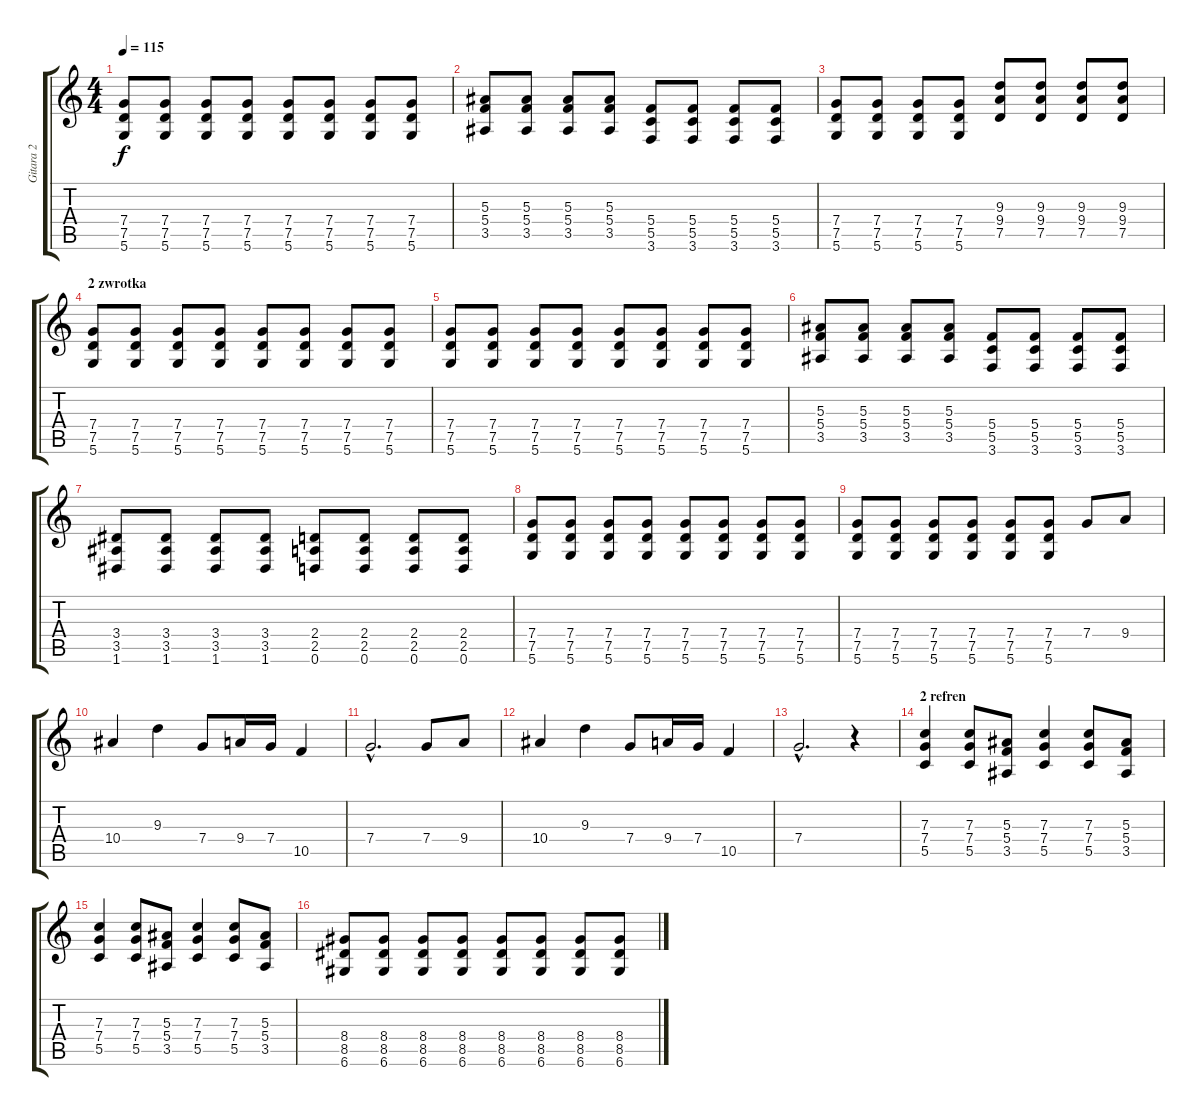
\track ("Gitara 2" "Gitara 2") {instrument overdrivenguitar}
\staff {score tabs}
\tuning (D4 A3 F3 C3 G2 D2) {hide}
\ts (4 4)
\tempo 115
\clef g2
\ks c
(7.4 7.5 5.6).8{dy f} (7.4 7.5 5.6).8 (7.4 7.5 5.6).8 (7.4 7.5 5.6).8 (7.4 7.5 5.6).8 (7.4 7.5 5.6).8 (7.4 7.5 5.6).8 (7.4 7.5 5.6).8 |
(5.3 5.4 3.5).8 (5.3 5.4 3.5).8 (5.3 5.4 3.5).8 (5.3 5.4 3.5).8 (5.4 5.5 3.6).8 (5.4 5.5 3.6).8 (5.4 5.5 3.6).8 (5.4 5.5 3.6).8 |
(7.4 7.5 5.6).8 (7.4 7.5 5.6).8 (7.4 7.5 5.6).8 (7.4 7.5 5.6).8 (9.3 9.4 7.5).8 (9.3 9.4 7.5).8 (9.3 9.4 7.5).8 (9.3 9.4 7.5).8 |
\section ("" "2 zwrotka")
(7.4 7.5 5.6).8 (7.4 7.5 5.6).8 (7.4 7.5 5.6).8 (7.4 7.5 5.6).8 (7.4 7.5 5.6).8 (7.4 7.5 5.6).8 (7.4 7.5 5.6).8 (7.4 7.5 5.6).8 |
(7.4 7.5 5.6).8 (7.4 7.5 5.6).8 (7.4 7.5 5.6).8 (7.4 7.5 5.6).8 (7.4 7.5 5.6).8 (7.4 7.5 5.6).8 (7.4 7.5 5.6).8 (7.4 7.5 5.6).8 |
(5.3 5.4 3.5).8 (5.3 5.4 3.5).8 (5.3 5.4 3.5).8 (5.3 5.4 3.5).8 (5.4 5.5 3.6).8 (5.4 5.5 3.6).8 (5.4 5.5 3.6).8 (5.4 5.5 3.6).8 |
(3.4 3.5 1.6).8 (3.4 3.5 1.6).8 (3.4 3.5 1.6).8 (3.4 3.5 1.6).8 (2.4 2.5 0.6).8 (2.4 2.5 0.6).8 (2.4 2.5 0.6).8 (2.4 2.5 0.6).8 |
(7.4 7.5 5.6).8 (7.4 7.5 5.6).8 (7.4 7.5 5.6).8 (7.4 7.5 5.6).8 (7.4 7.5 5.6).8 (7.4 7.5 5.6).8 (7.4 7.5 5.6).8 (7.4 7.5 5.6).8 |
(7.4 7.5 5.6).8 (7.4 7.5 5.6).8 (7.4 7.5 5.6).8 (7.4 7.5 5.6).8 (7.4 7.5 5.6).8 (7.4 7.5 5.6).8 7.4.8 9.4.8 |
10.4.4 9.3.4 7.4.8 9.4.16 7.4.16 10.5.4 |
7.4{hac}.2{d} 7.4.8 9.4.8 |
10.4.4 9.3.4 7.4.8 9.4.16 7.4.16 10.5.4 |
7.4{hac}.2{d} r.4 |
\section ("" "2 refren")
(7.3 7.4 5.5).4 (7.3 7.4 5.5).8 (5.3 5.4 3.5).8 (7.3 7.4 5.5).4 (7.3 7.4 5.5).8 (5.3 5.4 3.5).8 |
(7.3 7.4 5.5).4 (7.3 7.4 5.5).8 (5.3 5.4 3.5).8 (7.3 7.4 5.5).4 (7.3 7.4 5.5).8 (5.3 5.4 3.5).8 |
(8.4 8.5 6.6).8 (8.4 8.5 6.6).8 (8.4 8.5 6.6).8 (8.4 8.5 6.6).8 (8.4 8.5 6.6).8 (8.4 8.5 6.6).8 (8.4 8.5 6.6).8 (8.4 8.5 6.6).8
